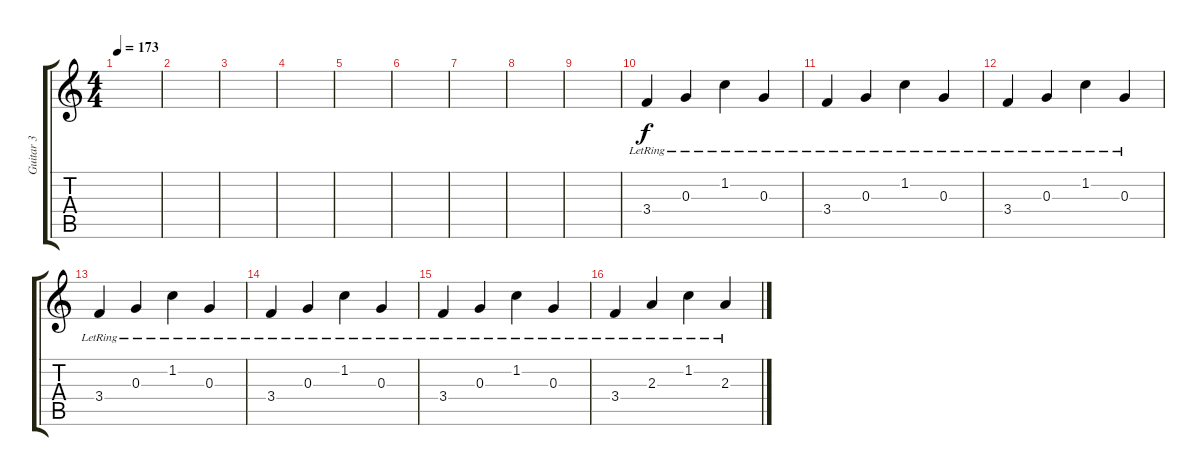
\track ("Guitar 3" "Guitar 3") {instrument acousticguitarsteel}
\staff {score tabs}
\tuning (E4 B3 G3 D3 A2 E2) {hide}
\ts (4 4)
\tempo 173
\clef g2
\ks c
|
|
|
|
|
|
|
|
|
3.4{lr}.4 0.3{lr}.4 1.2{lr}.4 0.3{lr}.4 |
3.4{lr}.4 0.3{lr}.4 1.2{lr}.4 0.3{lr}.4 |
3.4{lr}.4 0.3{lr}.4 1.2{lr}.4 0.3{lr}.4 |
3.4{lr}.4 0.3{lr}.4 1.2{lr}.4 0.3{lr}.4 |
3.4{lr}.4 0.3{lr}.4 1.2{lr}.4 0.3{lr}.4 |
3.4{lr}.4 0.3{lr}.4 1.2{lr}.4 0.3{lr}.4 |
3.4{lr}.4 2.3{lr}.4 1.2{lr}.4 2.3{lr}.4
